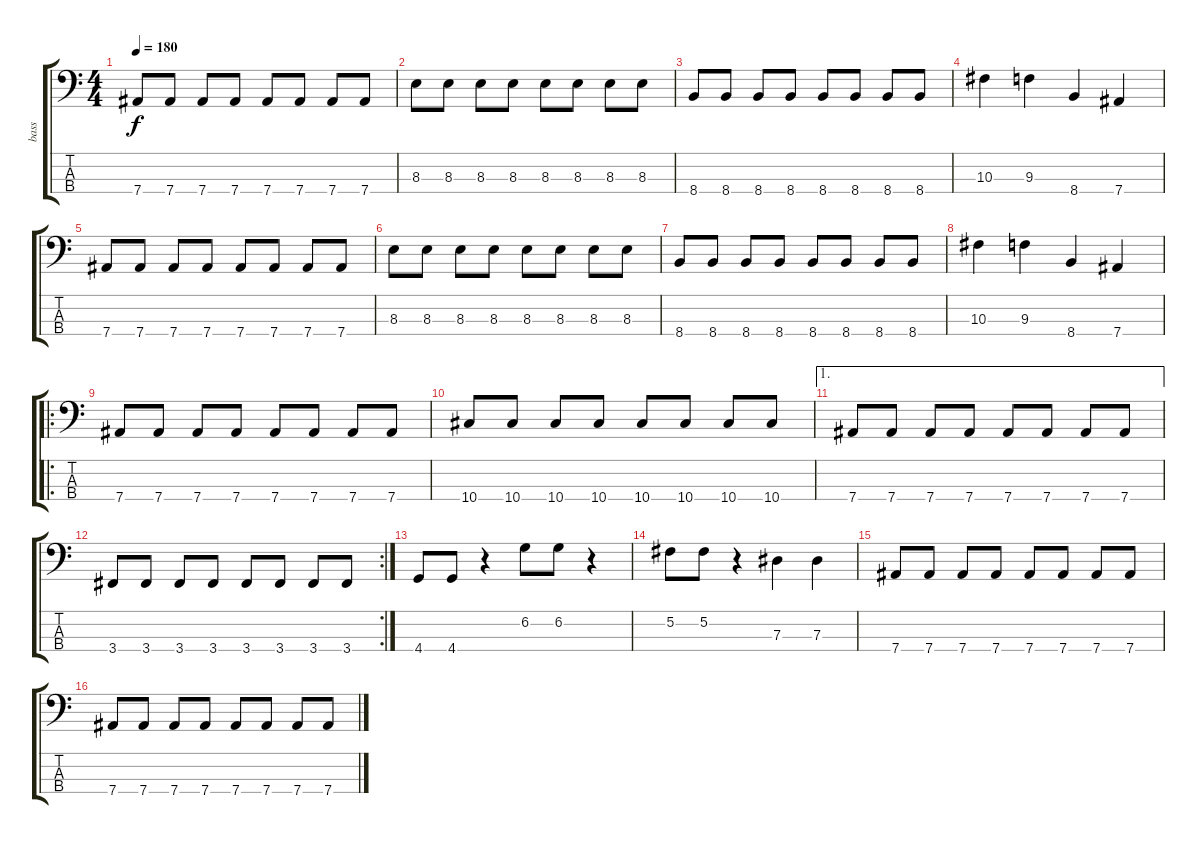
\track ("bass" "bass") {instrument electricbasspick}
\staff {score tabs}
\tuning (Gb2 Db2 Ab1 Eb1) {hide}
\ts (4 4)
\tempo 180
\clef f4
\ks c
7.4.8{dy f} 7.4.8 7.4.8 7.4.8 7.4.8 7.4.8 7.4.8 7.4.8 |
8.3.8 8.3.8 8.3.8 8.3.8 8.3.8 8.3.8 8.3.8 8.3.8 |
8.4.8 8.4.8 8.4.8 8.4.8 8.4.8 8.4.8 8.4.8 8.4.8 |
10.3.4 9.3.4 8.4.4 7.4.4 |
7.4.8 7.4.8 7.4.8 7.4.8 7.4.8 7.4.8 7.4.8 7.4.8 |
8.3.8 8.3.8 8.3.8 8.3.8 8.3.8 8.3.8 8.3.8 8.3.8 |
8.4.8 8.4.8 8.4.8 8.4.8 8.4.8 8.4.8 8.4.8 8.4.8 |
10.3.4 9.3.4 8.4.4 7.4.4 |
\ro
7.4.8 7.4.8 7.4.8 7.4.8 7.4.8 7.4.8 7.4.8 7.4.8 |
10.4.8 10.4.8 10.4.8 10.4.8 10.4.8 10.4.8 10.4.8 10.4.8 |
\ae 1
7.4.8 7.4.8 7.4.8 7.4.8 7.4.8 7.4.8 7.4.8 7.4.8 |
\rc 2
3.4.8 3.4.8 3.4.8 3.4.8 3.4.8 3.4.8 3.4.8 3.4.8 |
4.4.8 4.4.8 r.4 6.2.8 6.2.8 r.4 |
5.2.8 5.2.8 r.4 7.3.4 7.3.4 |
7.4.8 7.4.8 7.4.8 7.4.8 7.4.8 7.4.8 7.4.8 7.4.8 |
7.4.8 7.4.8 7.4.8 7.4.8 7.4.8 7.4.8 7.4.8 7.4.8
